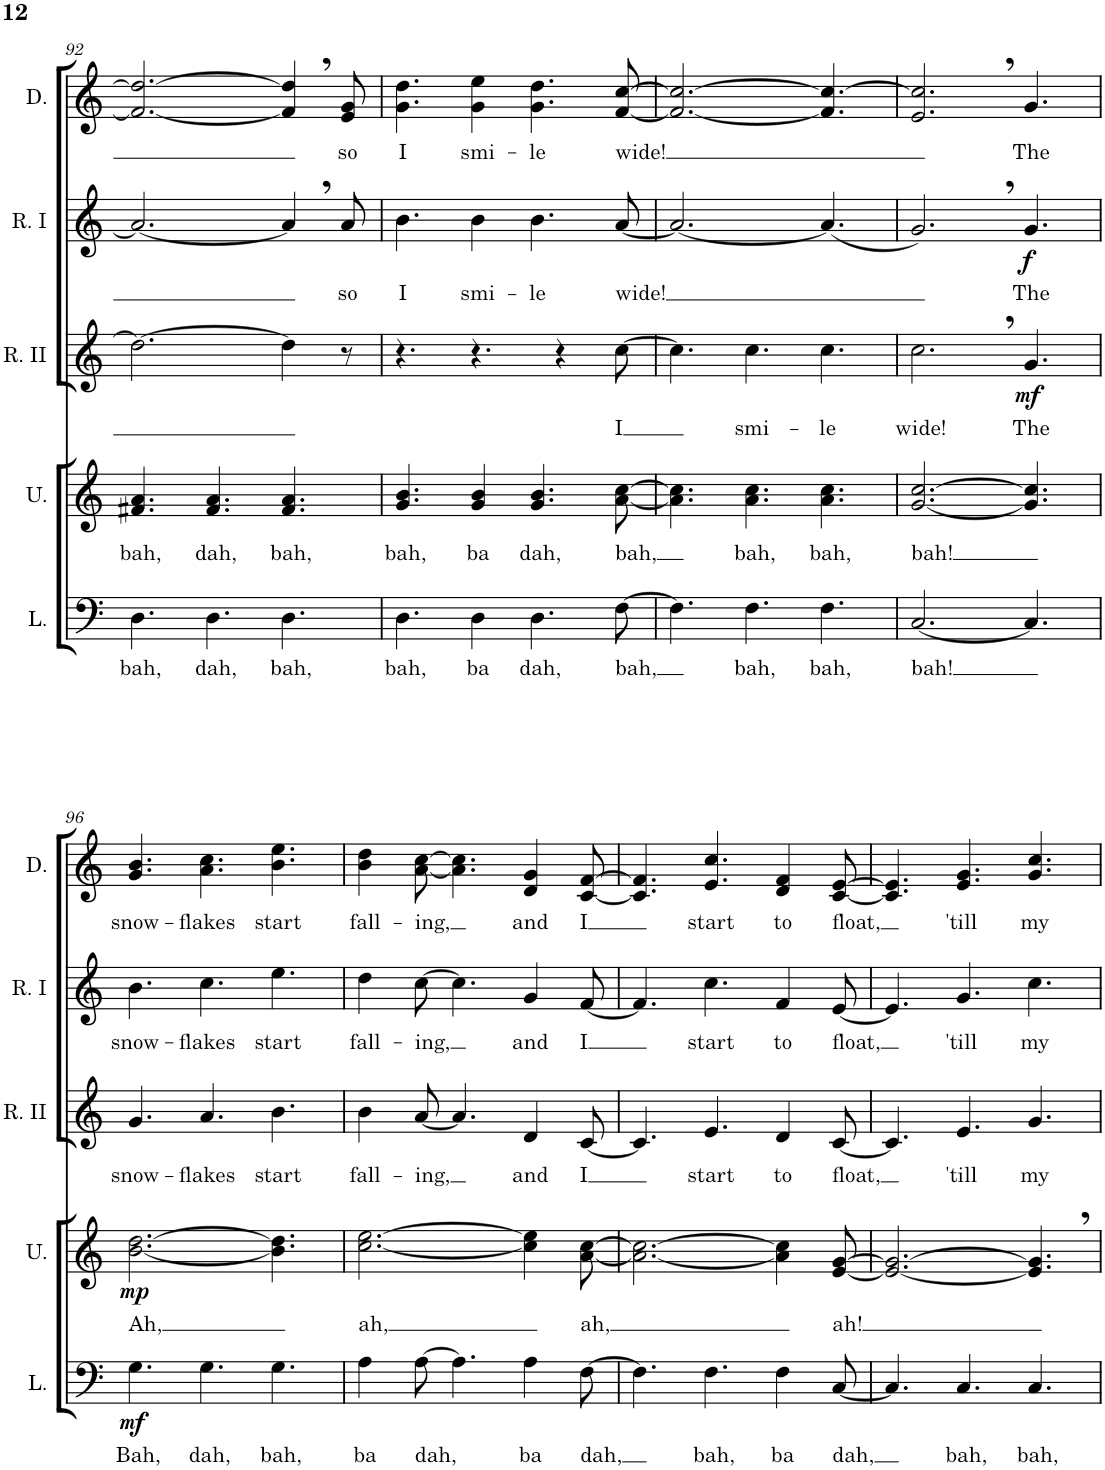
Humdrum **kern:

**kern	**text	**dynam	**kern	**text	**dynam	**kern	**text	**dynam	**kern	**text	**dynam	**kern	**text
*part5	*part5	*part5	*part4	*part4	*part4	*part3	*part3	*part3	*part2	*part2	*part2	*part1	*part1
*staff5	*staff5	*staff5	*staff4	*staff4	*staff4	*staff3	*staff3	*staff3	*staff2	*staff2	*staff2	*staff1	*staff1
*I"Lower Voices	*	*	*I"Upper Voices	*	*	*I"Round II	*	*	*I"Round I	*	*	*I"Duet	*
*I'L.	*	*	*I'U.	*	*	*I'R. II	*	*	*I'R. I	*	*	*I'D.	*
!!LO:PB:g=z
*clefF4	*	*	*clefG2	*	*	*clefG2	*	*	*clefG2	*	*	*clefG2	*
*k[]	*	*	*k[]	*	*	*k[]	*	*	*k[]	*	*	*k[]	*
*M9/8	*	*	*M9/8	*	*	*M9/8	*	*	*M9/8	*	*	*M9/8	*
=92	=92	=92	=92	=92	=92	=92	=92	=92	=92	=92	=92	=92	=92
!	!LO:LY:b	!	!	!LO:LY:b	!	!	!	!	!	!	!	!	!
4.D\	bah,	.	4.f#X/ 4.a/	bah,	.	2.dd\_	.	.	2.a/_	.	.	2.f#/_ 2.dd/_	.
!	!LO:LY:b	!	!	!LO:LY:b	!	!	!	!	!	!	!	!	!
4.D\	dah,	.	4.f#/ 4.a/	dah,	.	.	.	.	.	.	.	.	.
!	!LO:LY:b	!	!	!LO:LY:b	!	!	!	!	!	!	!	!	!
4.D\	bah,	.	4.f#/ 4.a/	bah,	.	4dd\]	.	.	4a,/]	.	.	4f#/], 4dd/],	.
!	!	!	!	!	!	!	!	!	!	!LO:LY:b	!	!	!LO:LY:b
.	.	.	.	.	.	8r	.	.	8a/	so	.	8e/ 8g/	so
=93	=93	=93	=93	=93	=93	=93	=93	=93	=93	=93	=93	=93	=93
!	!LO:LY:b	!	!	!LO:LY:b	!	!	!	!	!	!LO:LY:b	!	!	!LO:LY:b
4.D\	bah,	.	4.g/ 4.b/	bah,	.	4.r	.	.	4.b\	I	.	4.g\ 4.dd\	I
!	!LO:LY:b	!	!	!LO:LY:b	!	!	!	!	!	!LO:LY:b	!	!	!LO:LY:b
4D\	ba	.	4g/ 4b/	ba	.	4.r	.	.	4b\	smi-	.	4g\ 4ee\	smi-
!	!LO:LY:b	!	!	!LO:LY:b	!	!	!	!	!	!LO:LY:b	!	!	!LO:LY:b
4.D\	dah,	.	4.g/ 4.b/	dah,	.	.	.	.	4.b\	-le	.	4.g\ 4.dd\	-le
.	.	.	.	.	.	4r	.	.	.	.	.	.	.
!	!LO:LY:b	!	!	!LO:LY:b	!	!	!LO:LY:b	!	!	!LO:LY:b	!	!	!LO:LY:b
[8F\	bah,	.	[8a\ [8cc\	bah,	.	[8cc\	I	.	[8a/	wide!	.	[8f/ [8cc/	wide!
=94	=94	=94	=94	=94	=94	=94	=94	=94	=94	=94	=94	=94	=94
4.F\]	.	.	4.a\] 4.cc\]	.	.	4.cc\]	.	.	2.a/_	.	.	2.f/_ 2.cc/_	.
!	!LO:LY:b	!	!	!LO:LY:b	!	!	!LO:LY:b	!	!	!	!	!	!
4.F\	bah,	.	4.a\ 4.cc\	bah,	.	4.cc\	smi-	.	.	.	.	.	.
!	!LO:LY:b	!	!	!LO:LY:b	!	!	!LO:LY:b	!	!	!	!	!	!
4.F\	bah,	.	4.a\ 4.cc\	bah,	.	4.cc\	-le	.	(4.a/]	.	.	4.f/] 4.cc/_	.
=95	=95	=95	=95	=95	=95	=95	=95	=95	=95	=95	=95	=95	=95
!	!LO:LY:b	!	!	!LO:LY:b	!	!	!LO:LY:b	!	!	!	!	!	!
[2.C/	bah!	.	[2.g/ [2.cc/	bah!	.	2.cc,\	wide!	.	2.g,/)	.	.	2.e/, 2.cc/],	.
!	!	!	!	!	!	!	!LO:LY:b	!LO:DY:b	!	!LO:LY:b	!LO:DY:b	!	!LO:LY:b
4.C/]	.	.	4.g/] 4.cc/]	.	.	4.g/	The	mf	4.g/	The	f	4.g/	The
!!LO:LB:g=z
=96	=96	=96	=96	=96	=96	=96	=96	=96	=96	=96	=96	=96	=96
!	!LO:LY:b	!LO:DY:b	!	!LO:LY:b	!LO:DY:b	!	!LO:LY:b	!	!	!LO:LY:b	!	!	!LO:LY:b
4.G\	Bah,	mf	[2.b\ [2.dd\	Ah,	mp	4.g/	snow-	.	4.b\	snow-	.	4.g/ 4.b/	snow-
!	!LO:LY:b	!	!	!	!	!	!LO:LY:b	!	!	!LO:LY:b	!	!	!LO:LY:b
4.G\	dah,	.	.	.	.	4.a/	-flakes	.	4.cc\	-flakes	.	4.a\ 4.cc\	-flakes
!	!LO:LY:b	!	!	!	!	!	!LO:LY:b	!	!	!LO:LY:b	!	!	!LO:LY:b
4.G\	bah,	.	4.b\] 4.dd\]	.	.	4.b\	start	.	4.ee\	start	.	4.b\ 4.ee\	start
=97	=97	=97	=97	=97	=97	=97	=97	=97	=97	=97	=97	=97	=97
!	!LO:LY:b	!	!	!LO:LY:b	!	!	!LO:LY:b	!	!	!LO:LY:b	!	!	!LO:LY:b
4A\	ba	.	[2.cc\ [2.ee\	ah,	.	4b\	fall-	.	4dd\	fall-	.	4b\ 4dd\	fall-
!	!LO:LY:b	!	!	!	!	!	!LO:LY:b	!	!	!LO:LY:b	!	!	!LO:LY:b
[8A\	dah,	.	.	.	.	[8a/	-ing,	.	[8cc\	-ing,	.	[8a\ [8cc\	-ing,
4.A\]	.	.	.	.	.	4.a/]	.	.	4.cc\]	.	.	4.a\] 4.cc\]	.
!	!LO:LY:b	!	!	!	!	!	!LO:LY:b	!	!	!LO:LY:b	!	!	!LO:LY:b
4A\	ba	.	4cc\] 4ee\]	.	.	4d/	and	.	4g/	and	.	4d/ 4g/	and
!	!LO:LY:b	!	!	!LO:LY:b	!	!	!LO:LY:b	!	!	!LO:LY:b	!	!	!LO:LY:b
[8F\	dah,	.	[8a\ [8cc\	ah,	.	[8c/	I	.	[8f/	I	.	[8c/ [8f/	I
=98	=98	=98	=98	=98	=98	=98	=98	=98	=98	=98	=98	=98	=98
4.F\]	.	.	2.a\_ 2.cc\_	.	.	4.c/]	.	.	4.f/]	.	.	4.c/] 4.f/]	.
!	!LO:LY:b	!	!	!	!	!	!LO:LY:b	!	!	!LO:LY:b	!	!	!LO:LY:b
4.F\	bah,	.	.	.	.	4.e/	start	.	4.cc\	start	.	4.e/ 4.cc/	start
!	!LO:LY:b	!	!	!	!	!	!LO:LY:b	!	!	!LO:LY:b	!	!	!LO:LY:b
4F\	ba	.	4a\] 4cc\]	.	.	4d/	to	.	4f/	to	.	4d/ 4f/	to
!	!LO:LY:b	!	!	!LO:LY:b	!	!	!LO:LY:b	!	!	!LO:LY:b	!	!	!LO:LY:b
[8C/	dah,	.	[8e/ [8g/	ah!	.	[8c/	float,	.	[8e/	float,	.	[8c/ [8e/	float,
=99	=99	=99	=99	=99	=99	=99	=99	=99	=99	=99	=99	=99	=99
4.C/]	.	.	2.e/_ 2.g/_	.	.	4.c/]	.	.	4.e/]	.	.	4.c/] 4.e/]	.
!	!LO:LY:b	!	!	!	!	!	!LO:LY:b	!	!	!LO:LY:b	!	!	!LO:LY:b
4.C/	bah,	.	.	.	.	4.e/	'till	.	4.g/	'till	.	4.e/ 4.g/	'till
!	!LO:LY:b	!	!	!	!	!	!LO:LY:b	!	!	!LO:LY:b	!	!	!LO:LY:b
4.C/	bah,	.	4.e/], 4.g/],	.	.	4.g/	my	.	4.cc\	my	.	4.g/ 4.cc/	my
=	=	=	=	=	=	=	=	=	=	=	=	=	=
*-	*-	*-	*-	*-	*-	*-	*-	*-	*-	*-	*-	*-	*-
